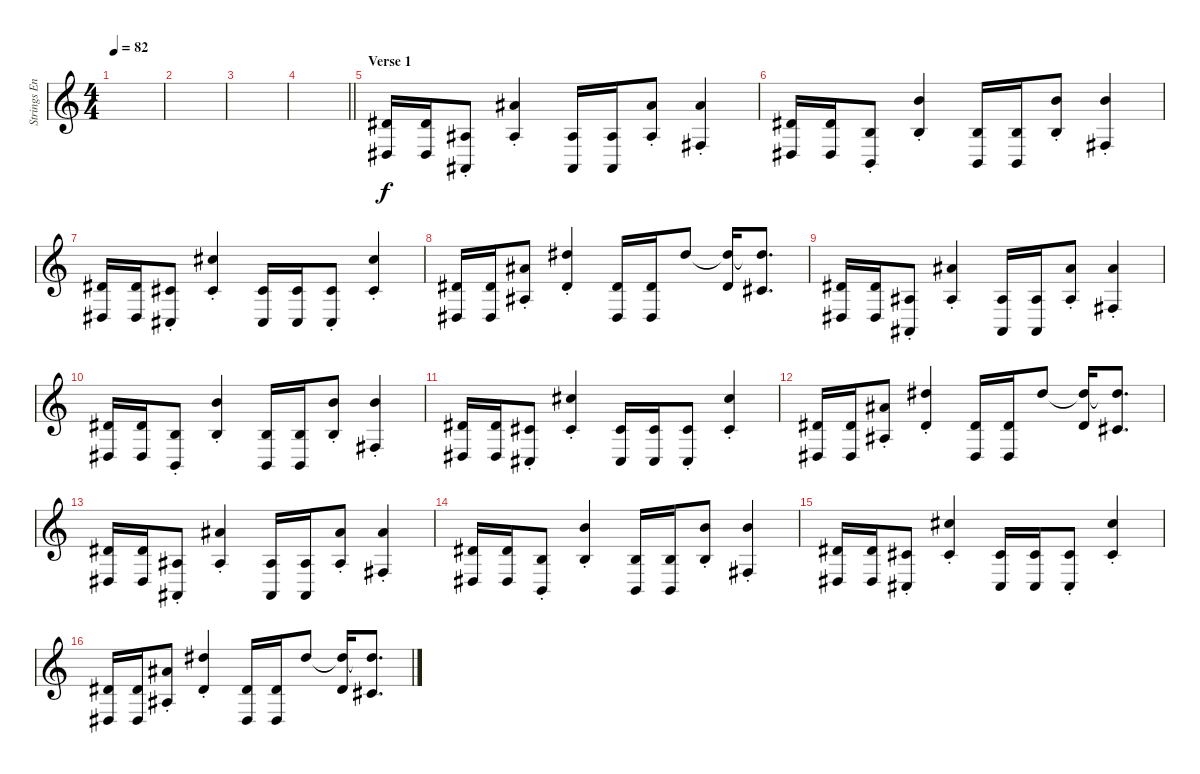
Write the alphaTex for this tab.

\track ("Strings Ensemble 2" "Strings En") {instrument stringensemble1}
\staff {score}
\tuning (Eb4 Bb3 Gb3 Db3 Ab2 Eb2) {hide}
\ts (4 4)
\tempo 82
\clef g2
\ks c
|
|
|
\barLineRight lightlight
|
\section ("" "Verse 1")
(5.2 2.4).16{volume 8} (5.2 2.4).16 (4.3{st} 2.5{st}).8 (7.1{st} 4.3{st}).4 (4.3 2.5).16 (4.3 2.5).16 (7.1{st} 4.3{st}).8 (7.1{st} 5.4{st}).4 |
(5.2 2.4).16 (5.2 2.4).16 (5.3{st} 3.5{st}).8 (8.1{st} 5.3{st}).4 (5.3 3.5).16 (5.3 3.5).16 (8.1{st} 5.3{st}).8 (8.1{st} 5.4{st}).4 |
(9.3 7.5).16 (9.3 7.5).16 (7.3{st} 5.5{st}).8 (10.1{st} 7.3{st}).4 (7.3 5.5).16 (7.3 5.5).16 (7.3{st} 5.5{st}).8 (10.1{st} 7.3{st}).4 |
(9.3 7.5).16 (9.3 7.5).16 (12.2{st} 9.4{st}).8 (12.1{st} 9.3{st}).4 (9.3 7.5).16 (9.3 7.5).16 12.1.8 (12.1{t} 9.3).16 (12.1{t} 7.3).8{d} |
(5.2 2.4).16 (5.2 2.4).16 (4.3{st} 2.5{st}).8 (7.1{st} 4.3{st}).4 (4.3 2.5).16 (4.3 2.5).16 (7.1{st} 4.3{st}).8 (7.1{st} 5.4{st}).4 |
(5.2 2.4).16 (5.2 2.4).16 (5.3{st} 3.5{st}).8 (8.1{st} 5.3{st}).4 (5.3 3.5).16 (5.3 3.5).16 (8.1{st} 5.3{st}).8 (8.1{st} 5.4{st}).4 |
(9.3 7.5).16 (9.3 7.5).16 (7.3{st} 5.5{st}).8 (10.1{st} 7.3{st}).4 (7.3 5.5).16 (7.3 5.5).16 (7.3{st} 5.5{st}).8 (10.1{st} 7.3{st}).4 |
(9.3 7.5).16 (9.3 7.5).16 (12.2{st} 9.4{st}).8 (12.1{st} 9.3{st}).4 (9.3 7.5).16 (9.3 7.5).16 12.1.8 (12.1{t} 9.3).16 (12.1{t} 7.3).8{d} |
(5.2 2.4).16 (5.2 2.4).16 (4.3{st} 2.5{st}).8 (7.1{st} 4.3{st}).4 (4.3 2.5).16 (4.3 2.5).16 (7.1{st} 4.3{st}).8 (7.1{st} 5.4{st}).4 |
(5.2 2.4).16 (5.2 2.4).16 (5.3{st} 3.5{st}).8 (8.1{st} 5.3{st}).4 (5.3 3.5).16 (5.3 3.5).16 (8.1{st} 5.3{st}).8 (8.1{st} 5.4{st}).4 |
(9.3 7.5).16 (9.3 7.5).16 (7.3{st} 5.5{st}).8 (10.1{st} 7.3{st}).4 (7.3 5.5).16 (7.3 5.5).16 (7.3{st} 5.5{st}).8 (10.1{st} 7.3{st}).4 |
(9.3 7.5).16 (9.3 7.5).16 (12.2{st} 9.4{st}).8 (12.1{st} 9.3{st}).4 (9.3 7.5).16 (9.3 7.5).16 12.1.8 (12.1{t} 9.3).16 (12.1{t} 7.3).8{d}
